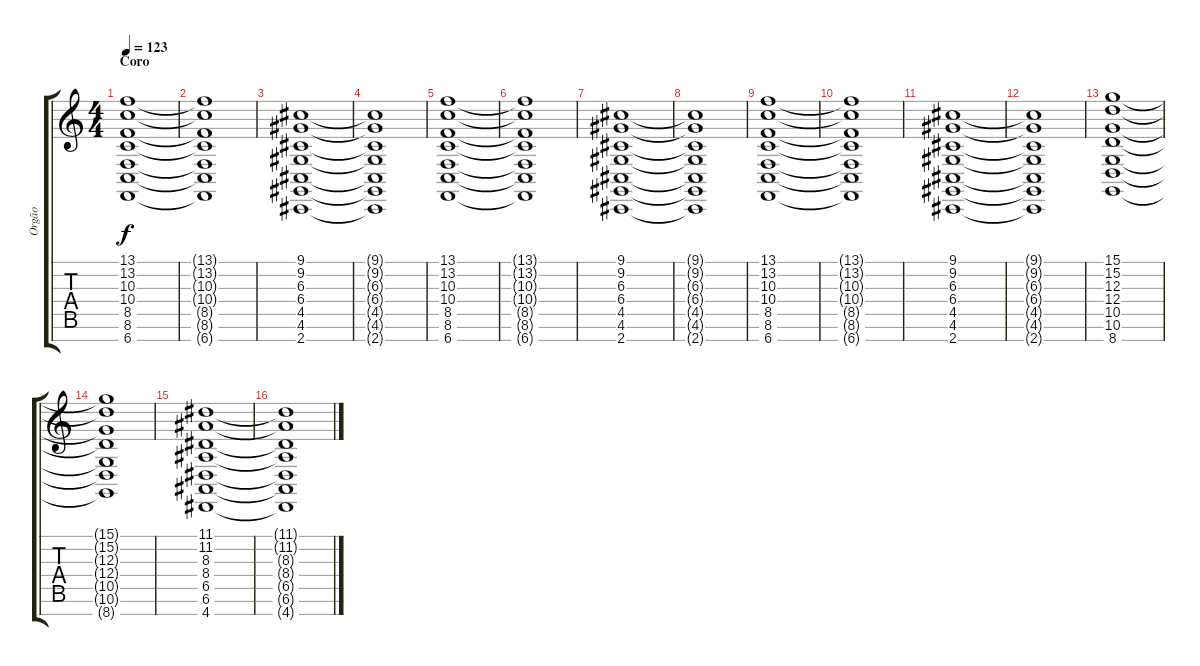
\track ("Orgão" "Orgão") {instrument churchorgan}
\staff {score tabs}
\tuning (E4 B3 G3 D3 A2 E2 B1) {hide}
\ts (4 4)
\section ("" "Coro")
\tempo 123
\clef g2
\ks c
(13.1 13.2 10.3 10.4 8.5 8.6 6.7).1{dy f} |
(13.1{t} 13.2{t} 10.3{t} 10.4{t} 8.5{t} 8.6{t} 6.7{t}).1 |
(9.1 9.2 6.3 6.4 4.5 4.6 2.7).1 |
(9.1{t} 9.2{t} 6.3{t} 6.4{t} 4.5{t} 4.6{t} 2.7{t}).1 |
(13.1 13.2 10.3 10.4 8.5 8.6 6.7).1 |
(13.1{t} 13.2{t} 10.3{t} 10.4{t} 8.5{t} 8.6{t} 6.7{t}).1 |
(9.1 9.2 6.3 6.4 4.5 4.6 2.7).1 |
(9.1{t} 9.2{t} 6.3{t} 6.4{t} 4.5{t} 4.6{t} 2.7{t}).1 |
(13.1 13.2 10.3 10.4 8.5 8.6 6.7).1 |
(13.1{t} 13.2{t} 10.3{t} 10.4{t} 8.5{t} 8.6{t} 6.7{t}).1 |
(9.1 9.2 6.3 6.4 4.5 4.6 2.7).1 |
(9.1{t} 9.2{t} 6.3{t} 6.4{t} 4.5{t} 4.6{t} 2.7{t}).1 |
(15.1 15.2 12.3 12.4 10.5 10.6 8.7).1 |
(15.1{t} 15.2{t} 12.3{t} 12.4{t} 10.5{t} 10.6{t} 8.7{t}).1 |
(11.1 11.2 8.3 8.4 6.5 6.6 4.7).1 |
(11.1{t} 11.2{t} 8.3{t} 8.4{t} 6.5{t} 6.6{t} 4.7{t}).1
